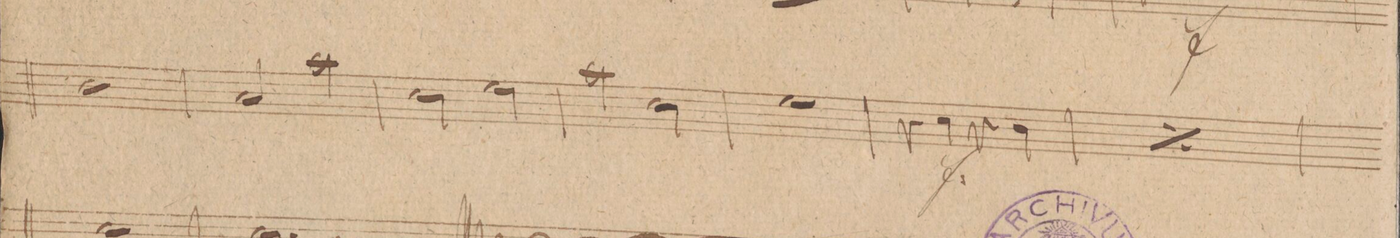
**kern	**dynam
*I"Oboi 2do	*
*clefG2	*
*k[f#c#g#]	*
*met(c)	*
*M2/2	*
1b	.
=86	=86
2a/	.
2aa\	.
=87	=87
2cc#\	.
2ee\	.
=88	=88
2aa\	.
2cc#\	.
=89	=89
1ee	.
=90	=90
4r	.
4cc#\	f
4r	.
4b\	.
=91	=91
*rep	*
4r	.
4cc#\	f
4r	.
4b\	.
*Xrep	*
=92	=92
*-	*-
